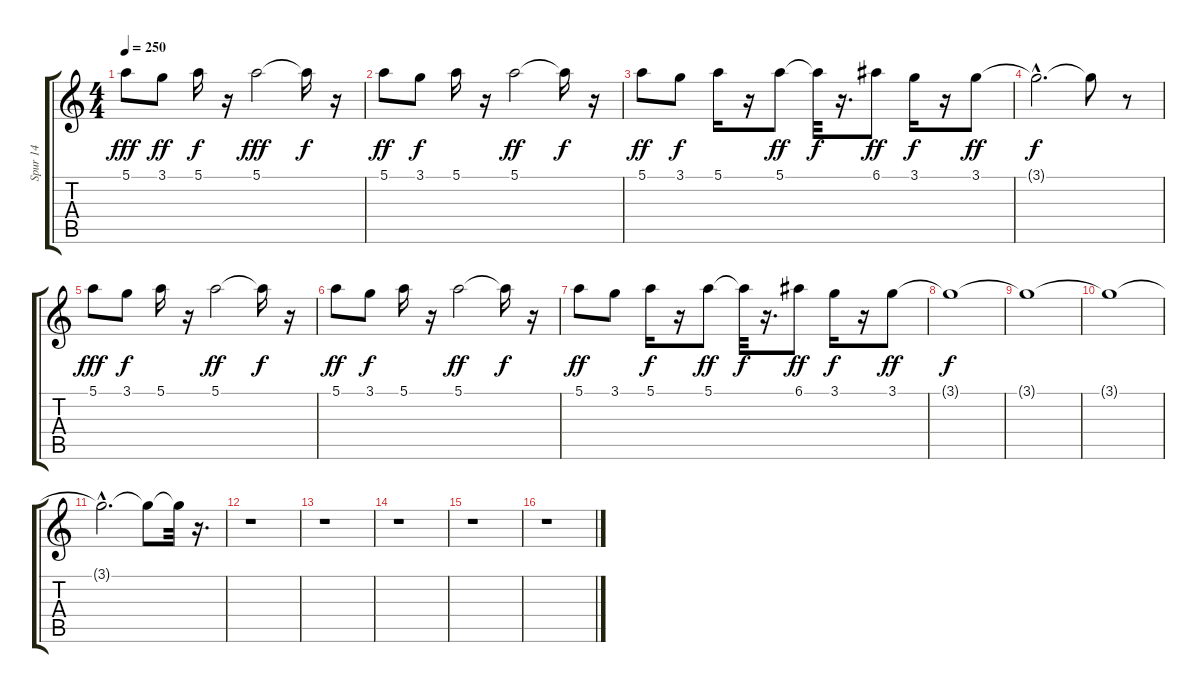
\track ("Spur 14" "Spur 14") {instrument overdrivenguitar}
\staff {score tabs}
\tuning (E4 B3 G3 D3 A2 E2) {hide}
\ts (4 4)
\tempo 250
\clef g2
\ks c
5.1.8{dy fff} 3.1.8{dy ff} 5.1.16{dy f} r.16 5.1.2{dy fff} 5.1{t}.16{dy f} r.16 |
5.1.8{dy ff} 3.1.8{dy f} 5.1.16 r.16 5.1.2{dy ff} 5.1{t}.16{dy f} r.16 |
5.1.8{dy ff} 3.1.8{dy f} 5.1.16 r.16 5.1.8{dy ff} 5.1{t}.32{dy f} r.16{d} 6.1.8{dy ff} 3.1.16{dy f} r.16 3.1.8{dy ff} |
3.1{hac t}.2{d dy f} 3.1{t}.8 r.8 |
5.1.8{dy fff} 3.1.8{dy f} 5.1.16 r.16 5.1.2{dy ff} 5.1{t}.16{dy f} r.16 |
5.1.8{dy ff} 3.1.8{dy f} 5.1.16 r.16 5.1.2{dy ff} 5.1{t}.16{dy f} r.16 |
5.1.8{dy ff} 3.1.8 5.1.16{dy f} r.16 5.1.8{dy ff} 5.1{t}.32{dy f} r.16{d} 6.1.8{dy ff} 3.1.16{dy f} r.16 3.1.8{dy ff} |
3.1{t}.1{dy f} |
3.1{t}.1 |
3.1{t}.1 |
3.1{hac t}.2{d} 3.1{t}.8 3.1{t}.32 r.16{d} |
r.1 |
r.1 |
r.1 |
r.1 |
r.1
